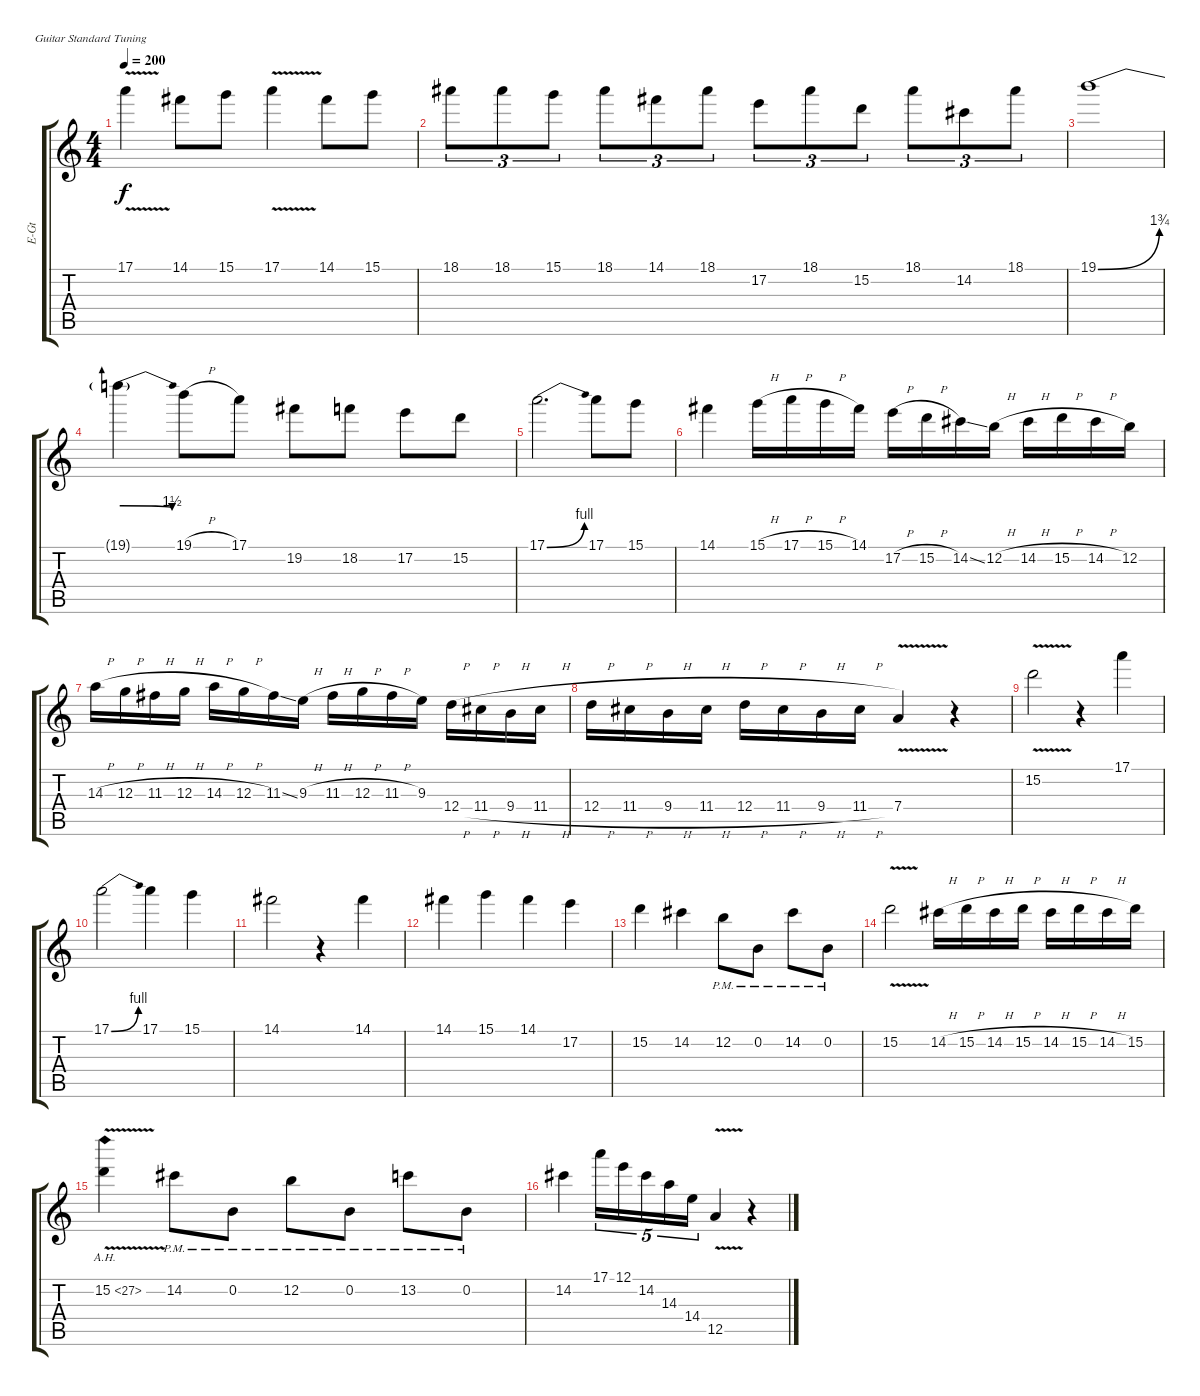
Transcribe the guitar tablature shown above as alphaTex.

\bracketExtendMode groupsimilarinstruments
\otherSystemsTrackNameOrientation horizontal
\track ("Jerry" "E-Gt") {instrument distortionguitar}
\staff {score tabs}
\tuning (E4 B3 G3 D3 A2 E2)
\ts (4 4)
\tempo 200
\clef g2
\ks c
17.1{v}.4{dy f beam Down} 14.1{acc #}.8{beam Down} 15.1.8{beam Down} 17.1{v}.4{beam Down} 14.1{acc #}.8{beam Down} 15.1.8{beam Down} |
18.1{acc #}.8{tu (3 2) beam Down} 18.1{acc #}.8{tu (3 2) beam Down} 15.1.8{tu (3 2) beam Down} 18.1{acc #}.8{tu (3 2) beam Down} 14.1{acc #}.8{tu (3 2) beam Down} 18.1{acc #}.8{tu (3 2) beam Down} 17.2.8{tu (3 2) beam Down} 18.1{acc #}.8{tu (3 2) beam Down} 15.2.8{tu (3 2) beam Down} 18.1{acc #}.8{tu (3 2) beam Down} 14.2{acc #}.8{tu (3 2) beam Down} 18.1{acc #}.8{tu (3 2) beam Down} |
19.1{be (bend 0 0 60 7)}.1{beam Down} |
19.1{be (release 0 7 60 6) t}.4{beam Down} 19.1{h}.8{beam Down} 17.1.8{beam Down} 19.2{acc #}.8{beam Down} 18.2.8{beam Down} 17.2.8{beam Down} 15.2.8{beam Down} |
17.1{be (bend 0 0 60 4)}.2{d beam Down} 17.1.8{beam Down} 15.1.8{beam Down} |
14.1{acc #}.4{beam Down} 15.1{h}.16{beam Down} 17.1{h}.16{beam Down} 15.1{h}.16{beam Down} 14.1{acc #}.16{beam Down} 17.2{h}.16{beam Down} 15.2{h}.16{beam Down} 14.2{ss acc #}.16{beam Down} 12.2{h}.16{beam Down} 14.2{h acc #}.16{beam Down} 15.2{h}.16{beam Down} 14.2{h acc #}.16{beam Down} 12.2.16{beam Down} |
14.3{h}.16{beam Down} 12.3{h}.16{beam Down} 11.3{h acc #}.16{beam Down} 12.3{h}.16{beam Down} 14.3{h}.16{beam Down} 12.3{h}.16{beam Down} 11.3{ss acc #}.16{beam Down} 9.3{h}.16{beam Down} 11.3{h acc #}.16{beam Down} 12.3{h}.16{beam Down} 11.3{h acc #}.16{beam Down} 9.3.16{beam Down} 12.4{h}.16{beam Down} 11.4{h acc #}.16{beam Down} 9.4{h}.16{beam Down} 11.4{h acc #}.16{beam Down} |
12.4{h}.16{beam Down} 11.4{h acc #}.16{beam Down} 9.4{h}.16{beam Down} 11.4{h acc #}.16{beam Down} 12.4{h}.16{beam Down} 11.4{h acc #}.16{beam Down} 9.4{h}.16{beam Down} 11.4{h acc #}.16{beam Down} 7.4{v}.4{beam Up} r.4{beam Up} |
15.2{v}.2{beam Down} r.4{beam Down} 17.1.4{beam Down} |
17.1{be (bend 0 0 60 4)}.2{beam Down} 17.1.4{beam Down} 15.1.4{beam Down} |
14.1{acc #}.2{beam Down} r.4{beam Down} 14.1{acc #}.4{beam Down} |
14.1{acc #}.4{beam Down} 15.1.4{beam Down} 14.1{acc #}.4{beam Down} 17.2.4{beam Down} |
15.2.4{beam Down} 14.2{acc #}.4{beam Down} 12.2{pm}.8{beam Down} 0.2{pm}.8{beam Down} 14.2{pm acc #}.8{beam Down} 0.2{pm}.8{beam Down} |
15.2{v}.2{beam Down} 14.2{h acc #}.16{beam Down} 15.2{h}.16{beam Down} 14.2{h acc #}.16{beam Down} 15.2{h}.16{beam Down} 14.2{h acc #}.16{beam Down} 15.2{h}.16{beam Down} 14.2{h acc #}.16{beam Down} 15.2.16{beam Down} |
15.2{ah 12 v}.4{beam Down} 14.2{pm acc #}.8{beam Down} 0.2{pm}.8{beam Down} 12.2{pm}.8{beam Down} 0.2{pm}.8{beam Down} 13.2{pm}.8{beam Down} 0.2{pm}.8{beam Down} |
14.2{acc #}.4{beam Down} 17.1.16{tu (5 4) beam Down} 12.1.16{tu (5 4) beam Down} 14.2{acc #}.16{tu (5 4) beam Down} 14.3.16{tu (5 4) beam Down} 14.4.16{tu (5 4) beam Down} 12.5{v}.4{beam Up} r.4{beam Up}
